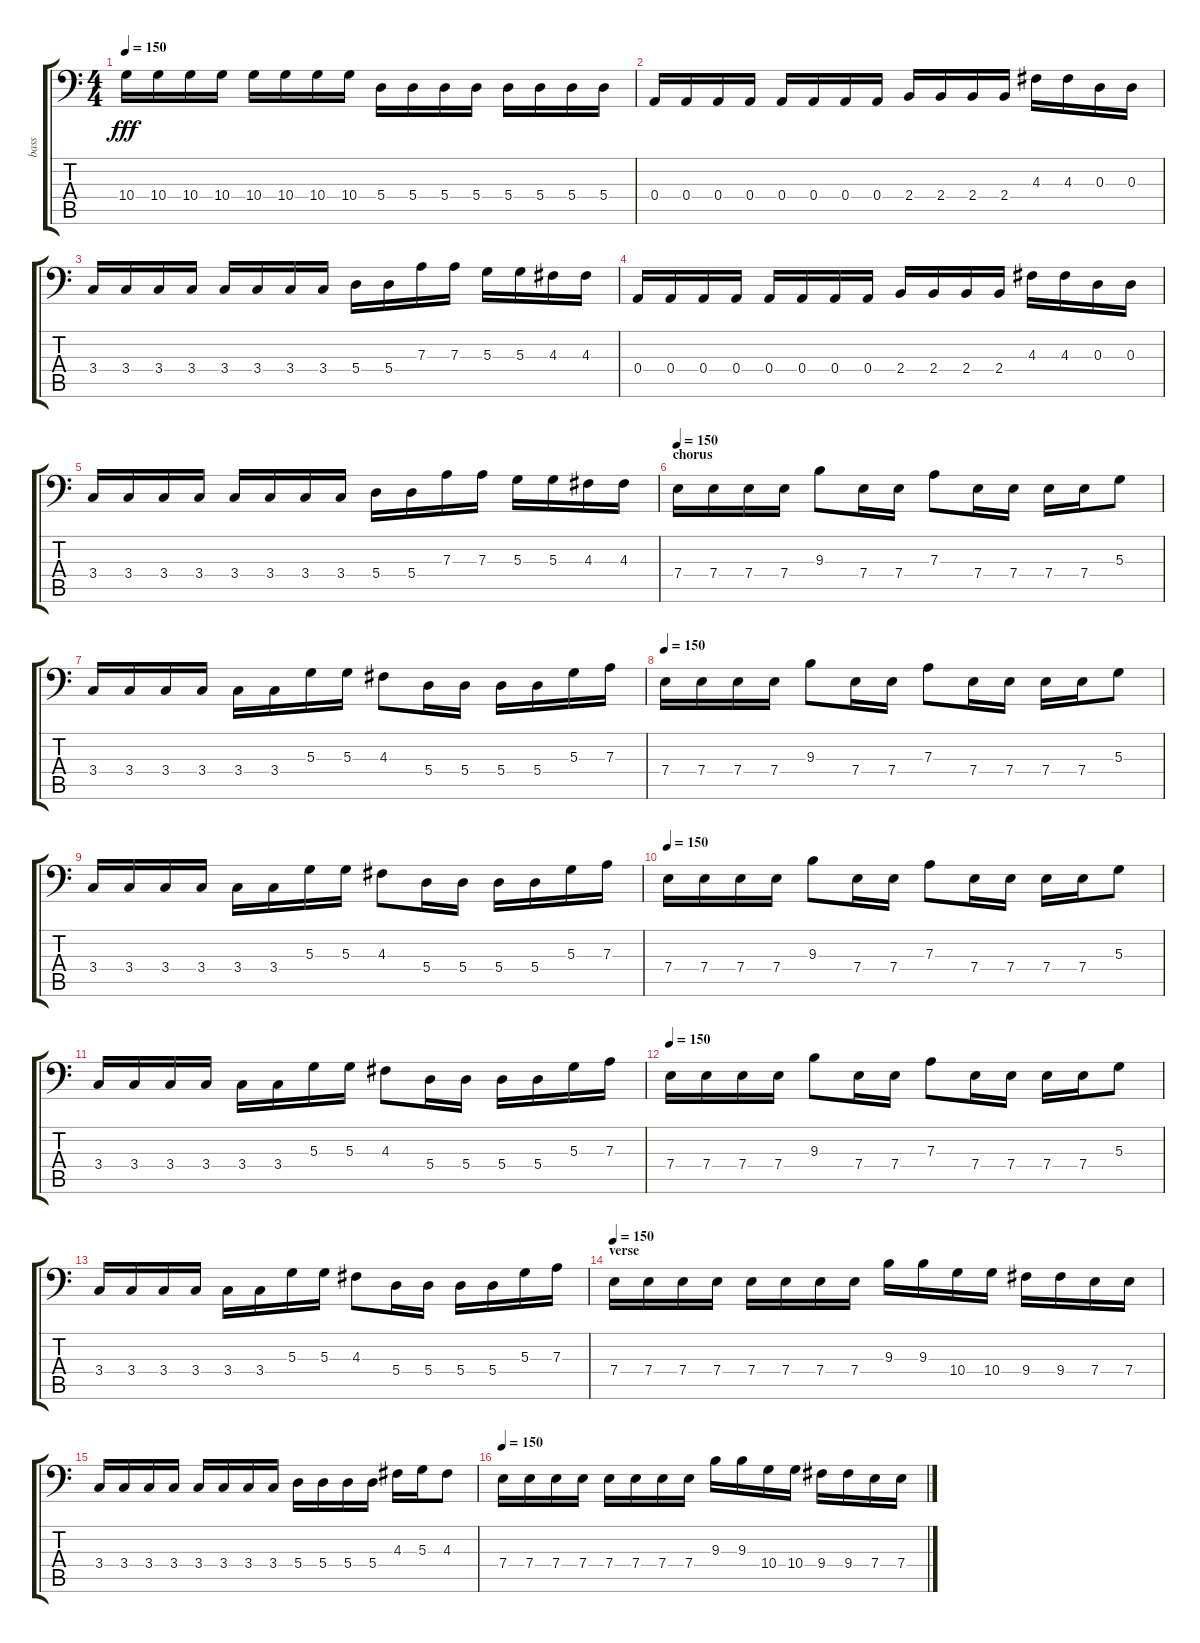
\track ("bass" "bass") {instrument electricbassfinger}
\staff {score tabs}
\tuning (C3 G2 D2 A1 E1 B0) {hide}
\ts (4 4)
\tempo 150
\clef f4
\ks c
10.4.16{dy fff} 10.4.16 10.4.16 10.4.16 10.4.16 10.4.16 10.4.16 10.4.16 5.4.16 5.4.16 5.4.16 5.4.16 5.4.16 5.4.16 5.4.16 5.4.16 |
0.4.16 0.4.16 0.4.16 0.4.16 0.4.16 0.4.16 0.4.16 0.4.16 2.4.16 2.4.16 2.4.16 2.4.16 4.3.16 4.3.16 0.3.16 0.3.16 |
3.4.16 3.4.16 3.4.16 3.4.16 3.4.16 3.4.16 3.4.16 3.4.16 5.4.16 5.4.16 7.3.16 7.3.16 5.3.16 5.3.16 4.3.16 4.3.16 |
0.4.16 0.4.16 0.4.16 0.4.16 0.4.16 0.4.16 0.4.16 0.4.16 2.4.16 2.4.16 2.4.16 2.4.16 4.3.16 4.3.16 0.3.16 0.3.16 |
3.4.16 3.4.16 3.4.16 3.4.16 3.4.16 3.4.16 3.4.16 3.4.16 5.4.16 5.4.16 7.3.16 7.3.16 5.3.16 5.3.16 4.3.16 4.3.16 |
\section ("" "chorus")
\tempo 150
7.4.16 7.4.16 7.4.16 7.4.16 9.3.8 7.4.16 7.4.16 7.3.8 7.4.16 7.4.16 7.4.16 7.4.16 5.3.8 |
3.4.16 3.4.16 3.4.16 3.4.16 3.4.16 3.4.16 5.3.16 5.3.16 4.3.8 5.4.16 5.4.16 5.4.16 5.4.16 5.3.16 7.3.16 |
\tempo 150
7.4.16 7.4.16 7.4.16 7.4.16 9.3.8 7.4.16 7.4.16 7.3.8 7.4.16 7.4.16 7.4.16 7.4.16 5.3.8 |
3.4.16 3.4.16 3.4.16 3.4.16 3.4.16 3.4.16 5.3.16 5.3.16 4.3.8 5.4.16 5.4.16 5.4.16 5.4.16 5.3.16 7.3.16 |
\tempo 150
7.4.16 7.4.16 7.4.16 7.4.16 9.3.8 7.4.16 7.4.16 7.3.8 7.4.16 7.4.16 7.4.16 7.4.16 5.3.8 |
3.4.16 3.4.16 3.4.16 3.4.16 3.4.16 3.4.16 5.3.16 5.3.16 4.3.8 5.4.16 5.4.16 5.4.16 5.4.16 5.3.16 7.3.16 |
\tempo 150
7.4.16 7.4.16 7.4.16 7.4.16 9.3.8 7.4.16 7.4.16 7.3.8 7.4.16 7.4.16 7.4.16 7.4.16 5.3.8 |
3.4.16 3.4.16 3.4.16 3.4.16 3.4.16 3.4.16 5.3.16 5.3.16 4.3.8 5.4.16 5.4.16 5.4.16 5.4.16 5.3.16 7.3.16 |
\section ("" "verse")
\tempo 150
7.4.16 7.4.16 7.4.16 7.4.16 7.4.16 7.4.16 7.4.16 7.4.16 9.3.16 9.3.16 10.4.16 10.4.16 9.4.16 9.4.16 7.4.16 7.4.16 |
3.4.16 3.4.16 3.4.16 3.4.16 3.4.16 3.4.16 3.4.16 3.4.16 5.4.16 5.4.16 5.4.16 5.4.16 4.3.16 5.3.16 4.3.8 |
\tempo 150
7.4.16 7.4.16 7.4.16 7.4.16 7.4.16 7.4.16 7.4.16 7.4.16 9.3.16 9.3.16 10.4.16 10.4.16 9.4.16 9.4.16 7.4.16 7.4.16
